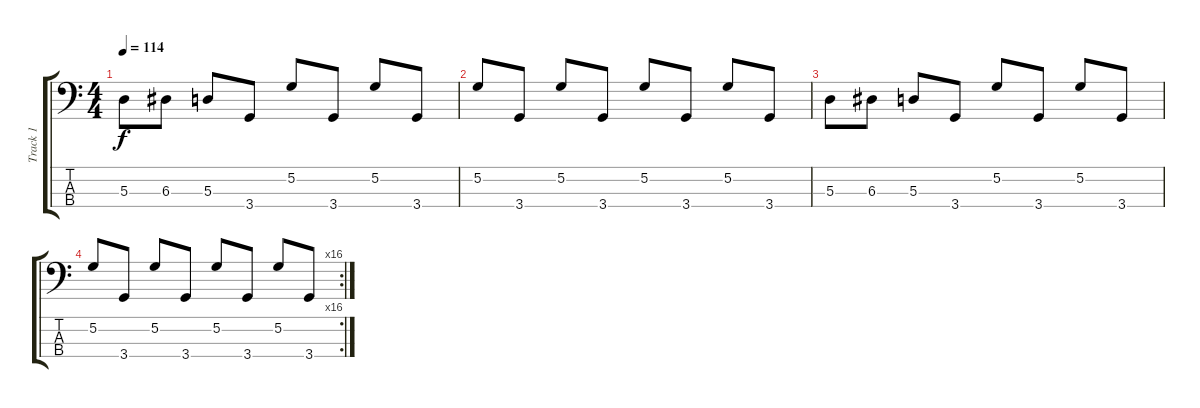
\track ("Track 1" "Track 1") {instrument acousticbass}
\staff {score tabs}
\tuning (G2 D2 A1 E1) {hide}
\ts (4 4)
\tempo 114
\clef f4
\ks c
5.3.8{dy f instrument acousticbass} 6.3.8 5.3.8 3.4.8 5.2.8 3.4.8 5.2.8 3.4.8 |
5.2.8 3.4.8 5.2.8 3.4.8 5.2.8 3.4.8 5.2.8 3.4.8 |
5.3.8 6.3.8 5.3.8 3.4.8 5.2.8 3.4.8 5.2.8 3.4.8 |
\rc 16
5.2.8 3.4.8 5.2.8 3.4.8 5.2.8 3.4.8 5.2.8 3.4.8
